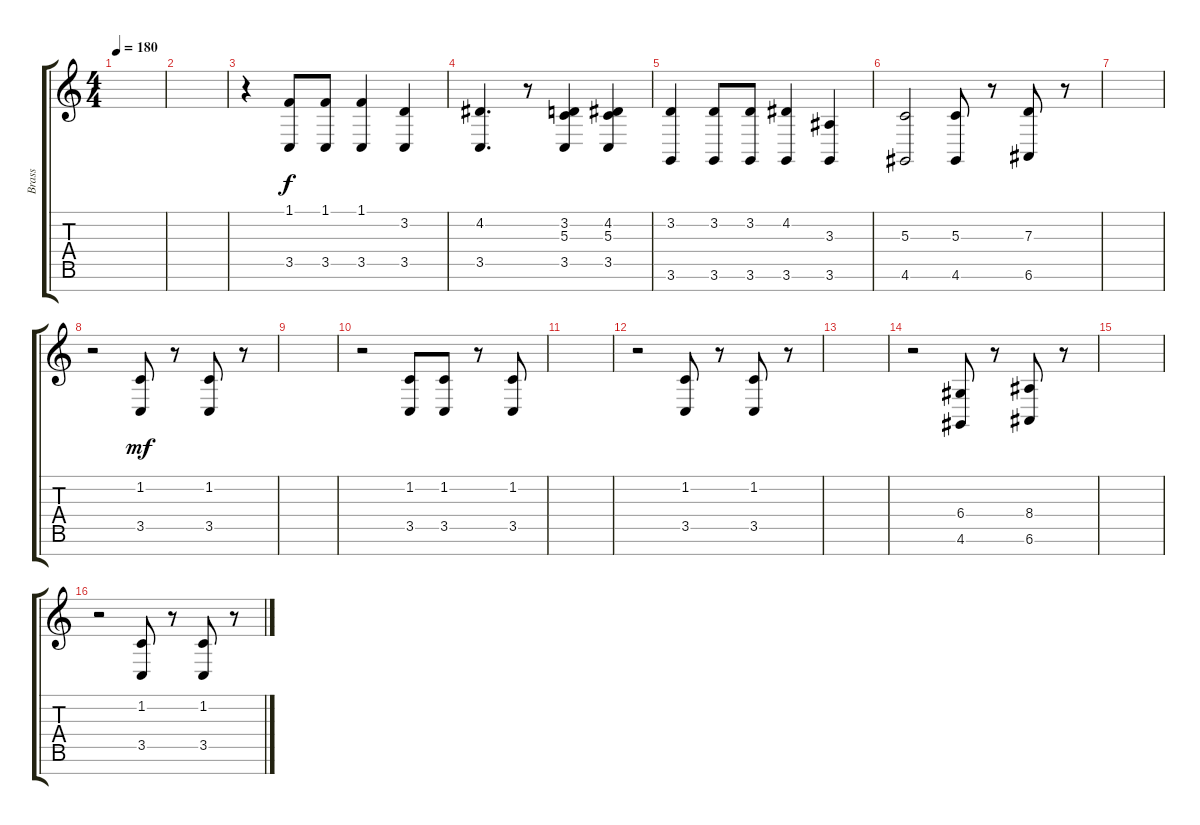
\track ("Brass" "Brass") {instrument brasssection}
\staff {score tabs}
\tuning (E4 B3 G3 D3 A2 E2 B1) {hide}
\ts (4 4)
\tempo 180
\clef g2
\ks c
|
|
r.4 (1.1 3.5).8 (1.1 3.5).8 (1.1 3.5).4 (3.2 3.5).4 |
(4.2 3.5).4{d} r.8 (3.2 5.3 3.5).4 (4.2 5.3 3.5).4 |
(3.2 3.6).4 (3.2 3.6).8 (3.2 3.6).8 (4.2 3.6).4 (3.3 3.6).4 |
(5.3 4.6).2 (5.3 4.6).8{dy f} r.8 (7.3 6.6).8 r.8 |
|
r.2 (1.2 3.5).8{dy mf} r.8 (1.2 3.5).8 r.8 |
|
r.2 (1.2 3.5).8 (1.2 3.5).8 r.8 (1.2 3.5).8 |
|
r.2 (1.2 3.5).8 r.8 (1.2 3.5).8 r.8 |
|
r.2 (6.4 4.6).8 r.8 (8.4 6.6).8 r.8 |
|
r.2 (1.2 3.5).8 r.8 (1.2 3.5).8 r.8
